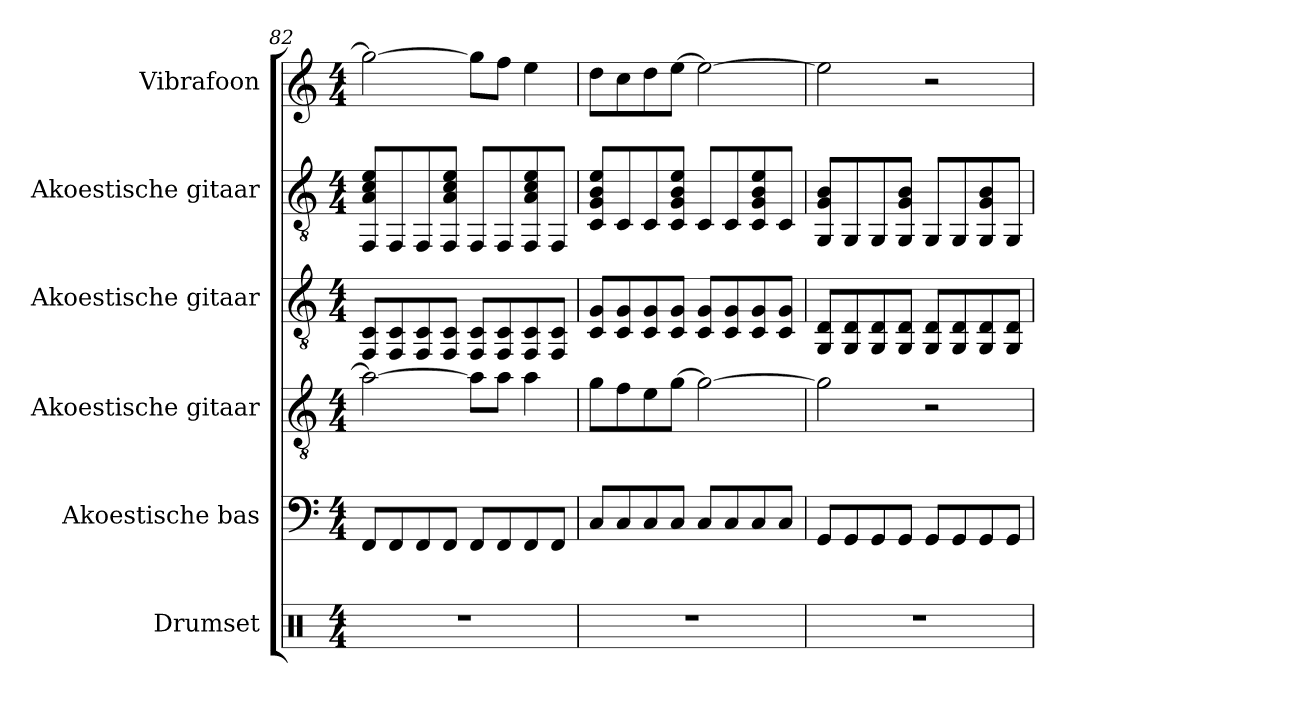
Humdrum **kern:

**kern	**kern	**kern	**kern	**kern	**kern
*part6	*part5	*part4	*part3	*part2	*part1
*staff6	*staff5	*staff4	*staff3	*staff2	*staff1
*I"Drumset	*I"Akoestische bas	*I"Akoestische gitaar	*I"Akoestische gitaar	*I"Akoestische gitaar	*I"Vibrafoon
*I'Drs.	*I'Bas	*	*	*	*I'Vib.
!!LO:PB:g=z
*clefX	*clefF4	*clefGv2	*clefGv2	*clefGv2	*clefG2
*	*ITrd7c12	*	*	*	*
*k[]	*k[]	*k[]	*k[]	*k[]	*k[]
*M4/4	*M4/4	*M4/4	*M4/4	*M4/4	*M4/4
=82	=82	=82	=82	=82	=82
1r	8FFF/L	2a\_	8FF/ 8C/L	8FF/ 8A/ 8c/ 8e/L	2gg\_
.	8FFF/	.	8FF/ 8C/	8FF/	.
.	8FFF/	.	8FF/ 8C/	8FF/	.
.	8FFF/J	.	8FF/ 8C/J	8FF/ 8A/ 8c/ 8e/J	.
.	8FFF/L	8a\L]	8FF/ 8C/L	8FF/L	8gg\L]
.	8FFF/	8a\J	8FF/ 8C/	8FF/	8ff\J
.	8FFF/	4a\	8FF/ 8C/	8FF/ 8A/ 8c/ 8e/	4ee\
.	8FFF/J	.	8FF/ 8C/J	8FF/J	.
=83	=83	=83	=83	=83	=83
1r	8CC/L	8g\L	8C/ 8G/L	8C/ 8G/ 8B/ 8e/L	8dd\L
.	8CC/	8f\	8C/ 8G/	8C/	8cc\
.	8CC/	8e\	8C/ 8G/	8C/	8dd\
.	8CC/J	[8g\J	8C/ 8G/J	8C/ 8G/ 8B/ 8e/J	[8ee\J
.	8CC/L	2g\_	8C/ 8G/L	8C/L	2ee\_
.	8CC/	.	8C/ 8G/	8C/	.
.	8CC/	.	8C/ 8G/	8C/ 8G/ 8B/ 8e/	.
.	8CC/J	.	8C/ 8G/J	8C/J	.
=84	=84	=84	=84	=84	=84
1r	8GGG/L	2g\]	8GG/ 8D/L	8GG/ 8G/ 8B/L	2ee\]
.	8GGG/	.	8GG/ 8D/	8GG/	.
.	8GGG/	.	8GG/ 8D/	8GG/	.
.	8GGG/J	.	8GG/ 8D/J	8GG/ 8G/ 8B/J	.
.	8GGG/L	2r	8GG/ 8D/L	8GG/L	2r
.	8GGG/	.	8GG/ 8D/	8GG/	.
.	8GGG/	.	8GG/ 8D/	8GG/ 8G/ 8B/	.
.	8GGG/J	.	8GG/ 8D/J	8GG/J	.
=	=	=	=	=	=
*-	*-	*-	*-	*-	*-
